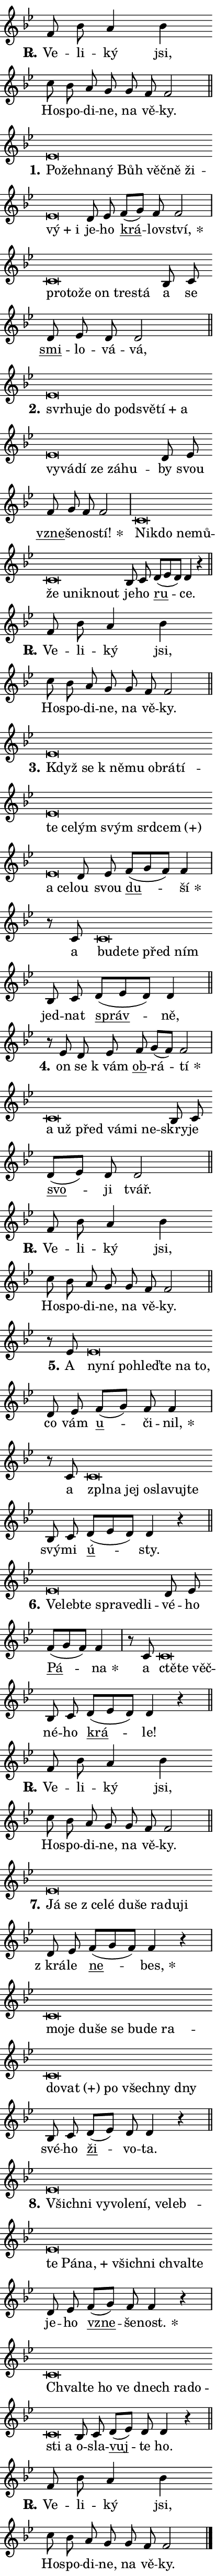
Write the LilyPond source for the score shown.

\version "2.24.0"
\header { tagline = "" }
\paper {
  indent = 0\cm
  top-margin = 0\cm
  right-margin = 0.13\cm % to fit lyric hyphens
  bottom-margin = 0\cm
  left-margin = 0\cm
  paper-width = 7\cm
  page-breaking = #ly:one-page-breaking
  system-system-spacing.basic-distance = #11
  score-system-spacing.basic-distance = #11
  ragged-last = ##f
}


%% Author: Thomas Morley
%% https://lists.gnu.org/archive/html/lilypond-user/2020-05/msg00002.html
#(define (line-position grob)
"Returns position of @var[grob} in current system:
   @code{'start}, if at first time-step
   @code{'end}, if at last time-step
   @code{'middle} otherwise
"
  (let* ((col (ly:item-get-column grob))
         (ln (ly:grob-object col 'left-neighbor))
         (rn (ly:grob-object col 'right-neighbor))
         (col-to-check-left (if (ly:grob? ln) ln col))
         (col-to-check-right (if (ly:grob? rn) rn col))
         (break-dir-left
           (and
             (ly:grob-property col-to-check-left 'non-musical #f)
             (ly:item-break-dir col-to-check-left)))
         (break-dir-right
           (and
             (ly:grob-property col-to-check-right 'non-musical #f)
             (ly:item-break-dir col-to-check-right))))
        (cond ((eqv? 1 break-dir-left) 'start)
              ((eqv? -1 break-dir-right) 'end)
              (else 'middle))))

#(define (tranparent-at-line-position vctor)
  (lambda (grob)
  "Relying on @code{line-position} select the relevant enry from @var{vctor}.
Used to determine transparency,"
    (case (line-position grob)
      ((end) (not (vector-ref vctor 0)))
      ((middle) (not (vector-ref vctor 1)))
      ((start) (not (vector-ref vctor 2))))))

noteHeadBreakVisibility =
#(define-music-function (break-visibility)(vector?)
"Makes @code{NoteHead}s transparent relying on @var{break-visibility}"
#{
  \override NoteHead.transparent =
    #(tranparent-at-line-position break-visibility)
#})

#(define delete-ledgers-for-transparent-note-heads
  (lambda (grob)
    "Reads whether a @code{NoteHead} is transparent.
If so this @code{NoteHead} is removed from @code{'note-heads} from
@var{grob}, which is supposed to be @code{LedgerLineSpanner}.
As a result ledgers are not printed for this @code{NoteHead}"
    (let* ((nhds-array (ly:grob-object grob 'note-heads))
           (nhds-list
             (if (ly:grob-array? nhds-array)
                 (ly:grob-array->list nhds-array)
                 '()))
           ;; Relies on the transparent-property being done before
           ;; Staff.LedgerLineSpanner.after-line-breaking is executed.
           ;; This is fragile ...
           (to-keep
             (remove
               (lambda (nhd)
                 (ly:grob-property nhd 'transparent #f))
               nhds-list)))
      ;; TODO find a better method to iterate over grob-arrays, similiar
      ;; to filter/remove etc for lists
      ;; For now rebuilt from scratch
      (set! (ly:grob-object grob 'note-heads)  '())
      (for-each
        (lambda (nhd)
          (ly:pointer-group-interface::add-grob grob 'note-heads nhd))
        to-keep))))

squashNotes = {
  \override NoteHead.X-extent = #'(-0.2 . 0.2)
  \override NoteHead.Y-extent = #'(-0.75 . 0)
  \override NoteHead.stencil =
    #(lambda (grob)
       (let ((pos (ly:grob-property grob 'staff-position)))
         (begin
           (if (< pos -7) (display "ERROR: Lower brevis then expected\n") (display "OK: Expected brevis position\n"))
           (if (<= pos -6) ly:text-interface::print ly:note-head::print))))
}
unSquashNotes = {
  \revert NoteHead.X-extent
  \revert NoteHead.Y-extent
  \revert NoteHead.stencil
}

hideNotes = \noteHeadBreakVisibility #begin-of-line-visible
unHideNotes = \noteHeadBreakVisibility #all-visible

% work-around for resetting accidentals
% https://lilypond.org/doc/v2.23/Documentation/notation/displaying-rhythms#unmetered-music
cadenzaMeasure = {
  \cadenzaOff
  \partial 1024 s1024
  \cadenzaOn
}

#(define-markup-command (accent layout props text) (markup?)
  "Underline accented syllable"
  (interpret-markup layout props
    #{\markup \override #'(offset . 4.3) \underline { #text }#}))

responsum = \markup \concat {
  "R" \hspace #-1.05 \path #0.1 #'((moveto 0 0.07) (lineto 0.9 0.8)) \hspace #0.05 "."
}

spaceSize = #0.6828661417322834 % exact space size for TeX Gyre Schola

\layout {
  \context {
    \Staff
    \remove "Time_signature_engraver"
    \override LedgerLineSpanner.after-line-breaking = #delete-ledgers-for-transparent-note-heads
  }
  \context {
    \Lyrics {
      \override LyricSpace.minimum-distance = \spaceSize
      \override LyricText.font-name = #"TeX Gyre Schola"
      \override LyricText.font-size = 1
      \override StanzaNumber.font-name = #"TeX Gyre Schola Bold"
      \override StanzaNumber.font-size = 1
    }
  }
  \context {
    \Score 
    \override NoteHead.text =
      #(lambda (grob) 
        (let ((pos (ly:grob-property grob 'staff-position)))
          #{\markup {
            \combine
              \halign #-0.55 \raise #(if (= pos -6) 0 0.5) \override #'(thickness . 2) \draw-line #'(3.2 . 0)
              \musicglyph "noteheads.sM1"
          }#}))
  }
}

% magnetic-lyrics.ily
%
%   written by
%     Jean Abou Samra <jean@abou-samra.fr>
%     Werner Lemberg <wl@gnu.org>
%
%   adapted by
%     Jiri Hon <jiri.hon@gmail.com>
%
% Version 2022-Apr-15

% https://www.mail-archive.com/lilypond-user@gnu.org/msg149350.html

#(define (Left_hyphen_pointer_engraver context)
   "Collect syllable-hyphen-syllable occurrences in lyrics and store
them in properties.  This engraver only looks to the left.  For
example, if the lyrics input is @code{foo -- bar}, it does the
following.

@itemize @bullet
@item
Set the @code{text} property of the @code{LyricHyphen} grob between
@q{foo} and @q{bar} to @code{foo}.

@item
Set the @code{left-hyphen} property of the @code{LyricText} grob with
text @q{foo} to the @code{LyricHyphen} grob between @q{foo} and
@q{bar}.
@end itemize

Use this auxiliary engraver in combination with the
@code{lyric-@/text::@/apply-@/magnetic-@/offset!} hook."
   (let ((hyphen #f)
         (text #f))
     (make-engraver
      (acknowledgers
       ((lyric-syllable-interface engraver grob source-engraver)
        (set! text grob)))
      (end-acknowledgers
       ((lyric-hyphen-interface engraver grob source-engraver)
        ;(when (not (grob::has-interface grob 'lyric-space-interface))
          (set! hyphen grob)));)
      ((stop-translation-timestep engraver)
       (when (and text hyphen)
         (ly:grob-set-object! text 'left-hyphen hyphen))
       (set! text #f)
       (set! hyphen #f)))))

#(define (lyric-text::apply-magnetic-offset! grob)
   "If the space between two syllables is less than the value in
property @code{LyricText@/.details@/.squash-threshold}, move the right
syllable to the left so that it gets concatenated with the left
syllable.

Use this function as a hook for
@code{LyricText@/.after-@/line-@/breaking} if the
@code{Left_@/hyphen_@/pointer_@/engraver} is active."
   (let ((hyphen (ly:grob-object grob 'left-hyphen #f)))
     (when hyphen
       (let ((left-text (ly:spanner-bound hyphen LEFT)))
         (when (grob::has-interface left-text 'lyric-syllable-interface)
           (let* ((common (ly:grob-common-refpoint grob left-text X))
                  (this-x-ext (ly:grob-extent grob common X))
                  (left-x-ext
                   (begin
                     ;; Trigger magnetism for left-text.
                     (ly:grob-property left-text 'after-line-breaking)
                     (ly:grob-extent left-text common X)))
                  ;; `delta` is the gap width between two syllables.
                  (delta (- (interval-start this-x-ext)
                            (interval-end left-x-ext)))
                  (details (ly:grob-property grob 'details))
                  (threshold (assoc-get 'squash-threshold details 0.2)))
             (when (< delta threshold)
               (let* (;; We have to manipulate the input text so that
                      ;; ligatures crossing syllable boundaries are not
                      ;; disabled.  For languages based on the Latin
                      ;; script this is essentially a beautification.
                      ;; However, for non-Western scripts it can be a
                      ;; necessity.
                      (lt (ly:grob-property left-text 'text))
                      (rt (ly:grob-property grob 'text))
                      (is-space (grob::has-interface hyphen 'lyric-space-interface))
                      (space (if is-space " " ""))
                      (extra-delta (if is-space spaceSize 0))
                      ;; Append new syllable.
                      (ltrt-space (if (and (string? lt) (string? rt))
                                (string-append lt space rt)
                                (make-concat-markup (list lt space rt))))
                      ;; Right-align `ltrt` to the right side.
                      (ltrt-space-markup (grob-interpret-markup
                               grob
                               (make-translate-markup
                                (cons (interval-length this-x-ext) 0)
                                (make-right-align-markup ltrt-space)))))
                 (begin
                   ;; Don't print `left-text`.
                   (ly:grob-set-property! left-text 'stencil #f)
                   ;; Set text and stencil (which holds all collected
                   ;; syllables so far) and shift it to the left.
                   (ly:grob-set-property! grob 'text ltrt-space)
                   (ly:grob-set-property! grob 'stencil ltrt-space-markup)
                   (ly:grob-translate-axis! grob (- (- delta extra-delta)) X))))))))))


#(define (lyric-hyphen::displace-bounds-first grob)
   ;; Make very sure this callback isn't triggered too early.
   (let ((left (ly:spanner-bound grob LEFT))
         (right (ly:spanner-bound grob RIGHT)))
     (ly:grob-property left 'after-line-breaking)
     (ly:grob-property right 'after-line-breaking)
     (ly:lyric-hyphen::print grob)))

squashThreshold = #0.4

\layout {
  \context {
    \Lyrics
    \consists #Left_hyphen_pointer_engraver
    \override LyricText.after-line-breaking =
      #lyric-text::apply-magnetic-offset!
    \override LyricHyphen.stencil = #lyric-hyphen::displace-bounds-first
    \override LyricText.details.squash-threshold = \squashThreshold
    \override LyricHyphen.minimum-distance = 0
    \override LyricHyphen.minimum-length = \squashThreshold
  }
}

squashText = \override LyricText.details.squash-threshold = 9999
unSquashText = \override LyricText.details.squash-threshold = \squashThreshold

leftText = \override LyricText.self-alignment-X = #LEFT
unLeftText = \revert LyricText.self-alignment-X

starOffset = #(lambda (grob) 
                (let ((x_offset (ly:self-alignment-interface::aligned-on-x-parent grob)))
                  (if (= x_offset 0) 0 (+ x_offset 1.2))))

star = #(define-music-function (syllable)(string?)
"Append star separator at the end of a syllable"
#{
  \once \override LyricText.X-offset = #starOffset
  \lyricmode { \markup {
    #syllable
    \override #'((font-name . "TeX Gyre Schola Bold")) \hspace #0.2 \lower #0.65 \larger "*"
  } }
#})

starAccent = #(define-music-function (syllable)(string?)
"Append star separator at the end of a syllable and make accent"
#{
  \once \override LyricText.X-offset = #starOffset
  \lyricmode { \markup {
    \accent #syllable
    \override #'((font-name . "TeX Gyre Schola Bold")) \hspace #0.2 \lower #0.65 \larger "*"
  } }
#})

breath = #(define-music-function (syllable)(string?)
"Append breathing indicator at the end of a syllable"
#{
  \lyricmode { \markup { #syllable "+" } }
#})

optionalBreath = #(define-music-function (syllable)(string?)
"Append optional breathing indicator at the end of a syllable"
#{
  \lyricmode { \markup { #syllable "(+)" } }
#})


\score {
    <<
        \new Voice = "melody" { \cadenzaOn \key bes \major \relative { f'8 bes a4 bes \bar "" c8 bes a g \bar "" g f f2 \cadenzaMeasure \bar "||" \break } }
        \new Lyrics \lyricsto "melody" { \lyricmode { \set stanza = \responsum
Ve -- li -- ký jsi, Ho -- spo -- di -- ne, na vě -- ky. } }
    >>
    \layout {}
}

\score {
    <<
        \new Voice = "melody" { \cadenzaOn \key bes \major \relative { \squashNotes es'\breve*1/16 \hideNotes \breve*1/16 \bar "" \breve*1/16 \bar "" \breve*1/16 \bar "" \breve*1/16 \bar "" \breve*1/16 \bar "" \breve*1/16 \bar "" \breve*1/16 \bar "" \breve*1/16 \breve*1/16 \bar "" \unHideNotes \unSquashNotes d8 es \bar "" f[( g)] f f2 \cadenzaMeasure \bar "|" \squashNotes c\breve*1/16 \hideNotes \breve*1/16 \bar "" \breve*1/16 \bar "" \breve*1/16 \bar "" \breve*1/16 \breve*1/16 \bar "" \unHideNotes \unSquashNotes bes8 c \bar "" d es d d2 \cadenzaMeasure \bar "||" \break } }
        \new Lyrics \lyricsto "melody" { \lyricmode { \set stanza = "1."
\leftText Po -- \squashText žeh -- na -- ný Bůh věč -- ně ži -- \breath "vý" i \unLeftText \unSquashText je -- ho \markup \accent krá -- lov -- \star ství, \leftText pro -- \squashText to -- že on tre -- stá \unLeftText \unSquashText a se \markup \accent smi -- lo -- vá -- vá, } }
    >>
    \layout {}
}

\score {
    <<
        \new Voice = "melody" { \cadenzaOn \key bes \major \relative { \squashNotes es'\breve*1/16 \hideNotes \breve*1/16 \bar "" \breve*1/16 \bar "" \breve*1/16 \bar "" \breve*1/16 \bar "" \breve*1/16 \bar "" \breve*1/16 \bar "" \breve*1/16 \bar "" \breve*1/16 \bar "" \breve*1/16 \bar "" \breve*1/16 \bar "" \breve*1/16 \bar "" \breve*1/16 \breve*1/16 \bar "" \unHideNotes \unSquashNotes d8 es \bar "" f g f f2 \cadenzaMeasure \bar "|" \squashNotes c\breve*1/16 \hideNotes \breve*1/16 \bar "" \breve*1/16 \bar "" \breve*1/16 \bar "" \breve*1/16 \bar "" \breve*1/16 \bar "" \breve*1/16 \breve*1/16 \bar "" \unHideNotes \unSquashNotes bes8 c \bar "" d[( es d)] d4 r \cadenzaMeasure \bar "||" \break } }
        \new Lyrics \lyricsto "melody" { \lyricmode { \set stanza = "2."
\leftText svr -- \squashText hu -- je do pod -- svě -- \breath "tí" a vy -- vá -- dí ze zá -- hu -- \unLeftText \unSquashText by svou \markup \accent vzne -- še -- no -- \star stí! \leftText Ni -- \squashText kdo ne -- mů -- že u -- nik -- nout \unLeftText \unSquashText je -- ho \markup \accent ru -- ce. } }
    >>
    \layout {}
}

\score {
    <<
        \new Voice = "melody" { \cadenzaOn \key bes \major \relative { f'8 bes a4 bes \bar "" c8 bes a g \bar "" g f f2 \cadenzaMeasure \bar "||" \break } }
        \new Lyrics \lyricsto "melody" { \lyricmode { \set stanza = \responsum
Ve -- li -- ký jsi, Ho -- spo -- di -- ne, na vě -- ky. } }
    >>
    \layout {}
}

\score {
    <<
        \new Voice = "melody" { \cadenzaOn \key bes \major \relative { \squashNotes es'\breve*1/16 \hideNotes \breve*1/16 \bar "" \breve*1/16 \bar "" \breve*1/16 \bar "" \breve*1/16 \bar "" \breve*1/16 \bar "" \breve*1/16 \bar "" \breve*1/16 \bar "" \breve*1/16 \bar "" \breve*1/16 \bar "" \breve*1/16 \bar "" \breve*1/16 \bar "" \breve*1/16 \bar "" \breve*1/16 \breve*1/16 \bar "" \unHideNotes \unSquashNotes d8 es \bar "" f[( g f)] f4 \cadenzaMeasure \bar "|" r8 c8 \squashNotes c\breve*1/16 \hideNotes \breve*1/16 \bar "" \breve*1/16 \bar "" \breve*1/16 \breve*1/16 \bar "" \unHideNotes \unSquashNotes bes8 c \bar "" d[( es d)] d4 \cadenzaMeasure \bar "||" \break } }
        \new Lyrics \lyricsto "melody" { \lyricmode { \set stanza = "3."
\leftText Když \squashText se "k ně" -- mu ob -- rá -- tí -- te ce -- lým svým srd -- \optionalBreath cem a ce -- \unLeftText \unSquashText lou svou \markup \accent du -- \star ší a \leftText bu -- \squashText de -- te před ním \unLeftText \unSquashText jed -- nat \markup \accent správ -- ně, } }
    >>
    \layout {}
}

\score {
    <<
        \new Voice = "melody" { \cadenzaOn \key bes \major \relative { r8 es'8 d8 es \bar "" f g[( f)] f2 \cadenzaMeasure \bar "|" \squashNotes c\breve*1/16 \hideNotes \breve*1/16 \bar "" \breve*1/16 \bar "" \breve*1/16 \bar "" \breve*1/16 \breve*1/16 \bar "" \unHideNotes \unSquashNotes bes8 c \bar "" d[( es)] d d2 \cadenzaMeasure \bar "||" \break } }
        \new Lyrics \lyricsto "melody" { \lyricmode { \set stanza = "4."
on se "k vám" \markup \accent ob -- rá -- \star tí \leftText a \squashText už před vá -- mi ne -- \unLeftText \unSquashText skry -- je \markup \accent svo -- ji tvář. } }
    >>
    \layout {}
}

\score {
    <<
        \new Voice = "melody" { \cadenzaOn \key bes \major \relative { f'8 bes a4 bes \bar "" c8 bes a g \bar "" g f f2 \cadenzaMeasure \bar "||" \break } }
        \new Lyrics \lyricsto "melody" { \lyricmode { \set stanza = \responsum
Ve -- li -- ký jsi, Ho -- spo -- di -- ne, na vě -- ky. } }
    >>
    \layout {}
}

\score {
    <<
        \new Voice = "melody" { \cadenzaOn \key bes \major \relative { r8 es'8 \squashNotes es\breve*1/16 \hideNotes \breve*1/16 \bar "" \breve*1/16 \bar "" \breve*1/16 \bar "" \breve*1/16 \bar "" \breve*1/16 \breve*1/16 \bar "" \unHideNotes \unSquashNotes d8 es \bar "" f[( g)] f f4 \cadenzaMeasure \bar "|" r8 c8 \squashNotes c\breve*1/16 \hideNotes \breve*1/16 \bar "" \breve*1/16 \bar "" \breve*1/16 \bar "" \breve*1/16 \bar "" \breve*1/16 \breve*1/16 \bar "" \unHideNotes \unSquashNotes bes8 c \bar "" d[( es d)] d4 r \cadenzaMeasure \bar "||" \break } }
        \new Lyrics \lyricsto "melody" { \lyricmode { \set stanza = "5."
A \leftText ny -- \squashText ní po -- hleď -- te na to, \unLeftText \unSquashText co vám \markup \accent u -- či -- \star nil, a \leftText zpl -- \squashText na jej o -- sla -- vuj -- te \unLeftText \unSquashText svý -- mi \markup \accent ú -- sty. } }
    >>
    \layout {}
}

\score {
    <<
        \new Voice = "melody" { \cadenzaOn \key bes \major \relative { \squashNotes es'\breve*1/16 \hideNotes \breve*1/16 \bar "" \breve*1/16 \bar "" \breve*1/16 \bar "" \breve*1/16 \breve*1/16 \bar "" \unHideNotes \unSquashNotes d8 es \bar "" f[( g f)] f4 \cadenzaMeasure \bar "|" r8 c8 \squashNotes c\breve*1/16 \hideNotes \breve*1/16 \breve*1/16 \bar "" \unHideNotes \unSquashNotes bes8 c \bar "" d[( es d)] d4 r \cadenzaMeasure \bar "||" \break } }
        \new Lyrics \lyricsto "melody" { \lyricmode { \set stanza = "6."
\leftText Ve -- \squashText leb -- te spra -- ve -- dli -- \unLeftText \unSquashText vé -- ho \markup \accent Pá -- \star na a \leftText ctě -- \squashText te věč -- \unLeftText \unSquashText né -- ho \markup \accent krá -- le! } }
    >>
    \layout {}
}

\score {
    <<
        \new Voice = "melody" { \cadenzaOn \key bes \major \relative { f'8 bes a4 bes \bar "" c8 bes a g \bar "" g f f2 \cadenzaMeasure \bar "||" \break } }
        \new Lyrics \lyricsto "melody" { \lyricmode { \set stanza = \responsum
Ve -- li -- ký jsi, Ho -- spo -- di -- ne, na vě -- ky. } }
    >>
    \layout {}
}

\score {
    <<
        \new Voice = "melody" { \cadenzaOn \key bes \major \relative { \squashNotes es'\breve*1/16 \hideNotes \breve*1/16 \bar "" \breve*1/16 \bar "" \breve*1/16 \bar "" \breve*1/16 \bar "" \breve*1/16 \bar "" \breve*1/16 \bar "" \breve*1/16 \breve*1/16 \bar "" \unHideNotes \unSquashNotes d8 es \bar "" f[( g f)] f4 r \cadenzaMeasure \bar "|" \squashNotes c\breve*1/16 \hideNotes \breve*1/16 \bar "" \breve*1/16 \bar "" \breve*1/16 \bar "" \breve*1/16 \bar "" \breve*1/16 \bar "" \breve*1/16 \bar "" \breve*1/16 \bar "" \breve*1/16 \bar "" \breve*1/16 \bar "" \breve*1/16 \bar "" \breve*1/16 \bar "" \breve*1/16 \breve*1/16 \bar "" \unHideNotes \unSquashNotes bes8 c \bar "" d[( es)] d d4 r \cadenzaMeasure \bar "||" \break } }
        \new Lyrics \lyricsto "melody" { \lyricmode { \set stanza = "7."
\leftText Já \squashText se "z ce" -- lé du -- še ra -- du -- ji \unLeftText \unSquashText "z krá" -- le \markup \accent ne -- \star bes, \leftText mo -- \squashText je du -- še se bu -- de ra -- do -- \optionalBreath vat po všech -- ny dny \unLeftText \unSquashText své -- ho \markup \accent ži -- vo -- ta. } }
    >>
    \layout {}
}

\score {
    <<
        \new Voice = "melody" { \cadenzaOn \key bes \major \relative { \squashNotes es'\breve*1/16 \hideNotes \breve*1/16 \bar "" \breve*1/16 \bar "" \breve*1/16 \bar "" \breve*1/16 \bar "" \breve*1/16 \bar "" \breve*1/16 \bar "" \breve*1/16 \bar "" \breve*1/16 \bar "" \breve*1/16 \bar "" \breve*1/16 \bar "" \breve*1/16 \bar "" \breve*1/16 \bar "" \breve*1/16 \breve*1/16 \bar "" \unHideNotes \unSquashNotes d8 es \bar "" f[( g)] f f4 r \cadenzaMeasure \bar "|" \squashNotes c\breve*1/16 \hideNotes \breve*1/16 \bar "" \breve*1/16 \bar "" \breve*1/16 \bar "" \breve*1/16 \bar "" \breve*1/16 \bar "" \breve*1/16 \bar "" \breve*1/16 \breve*1/16 \bar "" \unHideNotes \unSquashNotes bes8 c \bar "" d[( es)] d d4 r \cadenzaMeasure \bar "||" \break } }
        \new Lyrics \lyricsto "melody" { \lyricmode { \set stanza = "8."
\leftText Všich -- \squashText ni vy -- vo -- le -- ní, ve -- leb -- te Pá -- \breath "na," všich -- ni chval -- te \unLeftText \unSquashText je -- ho \markup \accent vzne -- še -- \star nost. \leftText Chval -- \squashText te ho ve dnech ra -- do -- sti a \unLeftText \unSquashText o -- sla -- \markup \accent vuj -- te ho. } }
    >>
    \layout {}
}

\score {
    <<
        \new Voice = "melody" { \cadenzaOn \key bes \major \relative { f'8 bes a4 bes \bar "" c8 bes a g \bar "" g f f2 \cadenzaMeasure \bar "||" \break } \bar "|." }
        \new Lyrics \lyricsto "melody" { \lyricmode { \set stanza = \responsum
Ve -- li -- ký jsi, Ho -- spo -- di -- ne, na vě -- ky. } }
    >>
    \layout {}
}
